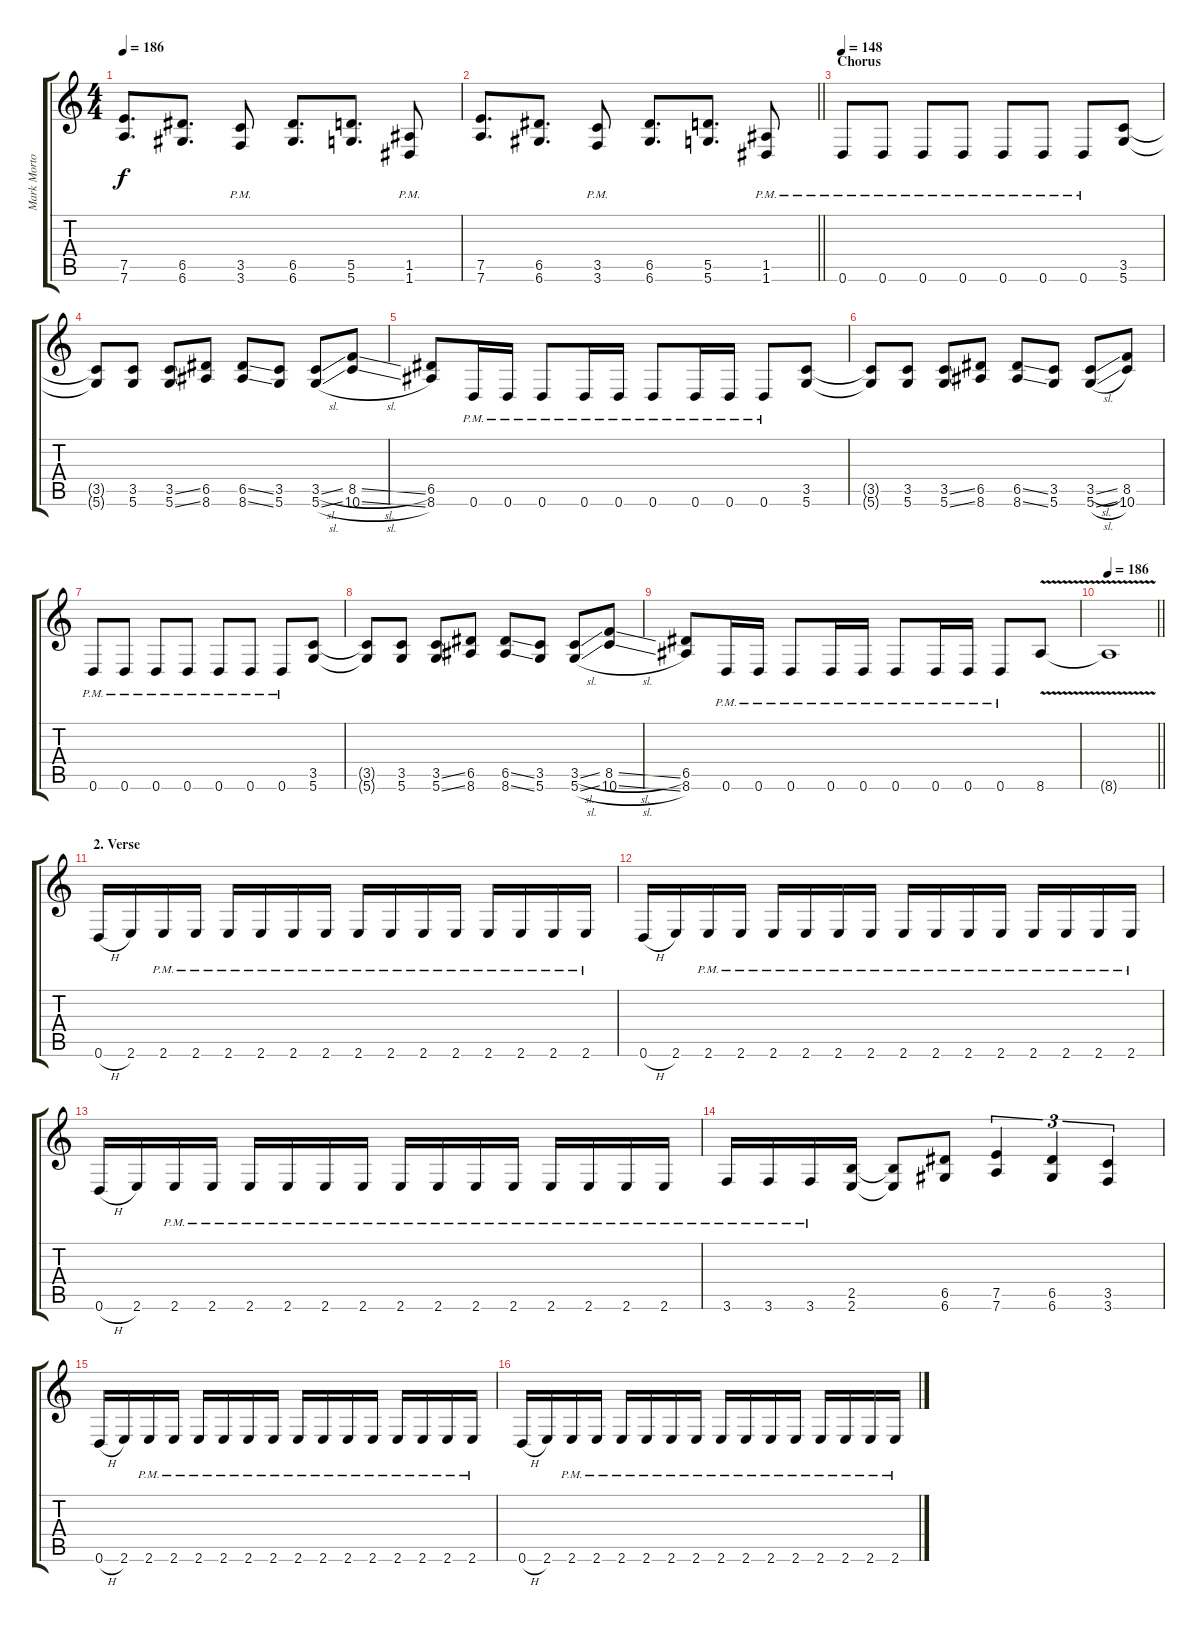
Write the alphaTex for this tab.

\track ("Mark Morton (Lead)" "Mark Morto") {instrument distortionguitar}
\staff {score tabs}
\tuning (E4 B3 G3 D3 A2 D2) {hide}
\ts (4 4)
\tempo 186
\clef g2
\ks c
(7.5 7.6).8{d dy f} (6.5 6.6).8{d} (3.5{pm} 3.6{pm}).8 (6.5 6.6).8{d} (5.5 5.6).8{d} (1.5{pm} 1.6{pm}).8 |
\barLineRight lightlight
(7.5 7.6).8{d} (6.5 6.6).8{d} (3.5{pm} 3.6{pm}).8 (6.5 6.6).8{d} (5.5 5.6).8{d} (1.5{pm} 1.6{pm}).8 |
\section ("" "Chorus")
\tempo 148
0.6{pm}.8 0.6{pm}.8 0.6{pm}.8 0.6{pm}.8 0.6{pm}.8 0.6{pm}.8 0.6{pm}.8 (3.5 5.6).8 |
(3.5{t} 5.6{t}).8 (3.5 5.6).8 (3.5{ss} 5.6{ss}).8 (6.5 8.6).8 (6.5{ss} 8.6{ss}).8 (3.5 5.6).8 (3.5{sl} 5.6{sl}).8 (8.5{sl} 10.6{sl}).8 |
(6.5 8.6).8 0.6{pm}.16 0.6{pm}.16 0.6{pm}.8 0.6{pm}.16 0.6{pm}.16 0.6{pm}.8 0.6{pm}.16 0.6{pm}.16 0.6{pm}.8 (3.5 5.6).8 |
(3.5{t} 5.6{t}).8 (3.5 5.6).8 (3.5{ss} 5.6{ss}).8 (6.5 8.6).8 (6.5{ss} 8.6{ss}).8 (3.5 5.6).8 (3.5{sl} 5.6{sl}).8 (8.5 10.6).8 |
0.6{pm}.8 0.6{pm}.8 0.6{pm}.8 0.6{pm}.8 0.6{pm}.8 0.6{pm}.8 0.6{pm}.8 (3.5 5.6).8 |
(3.5{t} 5.6{t}).8 (3.5 5.6).8 (3.5{ss} 5.6{ss}).8 (6.5 8.6).8 (6.5{ss} 8.6{ss}).8 (3.5 5.6).8 (3.5{sl} 5.6{sl}).8 (8.5{sl} 10.6{sl}).8 |
(6.5 8.6).8 0.6{pm}.16 0.6{pm}.16 0.6{pm}.8 0.6{pm}.16 0.6{pm}.16 0.6{pm}.8 0.6{pm}.16 0.6{pm}.16 0.6{pm}.8 8.6{v}.8 |
\tempo 186
\barLineRight lightlight
8.6{t}.1 |
\section ("" "2. Verse")
0.6{h}.16 2.6.16 2.6{pm}.16 2.6{pm}.16 2.6{pm}.16 2.6{pm}.16 2.6{pm}.16 2.6{pm}.16 2.6{pm}.16 2.6{pm}.16 2.6{pm}.16 2.6{pm}.16 2.6{pm}.16 2.6{pm}.16 2.6{pm}.16 2.6{pm}.16 |
0.6{h}.16 2.6.16 2.6{pm}.16 2.6{pm}.16 2.6{pm}.16 2.6{pm}.16 2.6{pm}.16 2.6{pm}.16 2.6{pm}.16 2.6{pm}.16 2.6{pm}.16 2.6{pm}.16 2.6{pm}.16 2.6{pm}.16 2.6{pm}.16 2.6{pm}.16 |
0.6{h}.16 2.6.16 2.6{pm}.16 2.6{pm}.16 2.6{pm}.16 2.6{pm}.16 2.6{pm}.16 2.6{pm}.16 2.6{pm}.16 2.6{pm}.16 2.6{pm}.16 2.6{pm}.16 2.6{pm}.16 2.6{pm}.16 2.6{pm}.16 2.6{pm}.16 |
3.6{pm}.16 3.6{pm}.16 3.6{pm}.16 (2.5 2.6).16 (2.5{t} 2.6{t}).8 (6.5 6.6).8 (7.5 7.6).4{tu (3 2)} (6.5 6.6).4{tu (3 2)} (3.5 3.6).4{tu (3 2)} |
0.6{h}.16 2.6.16 2.6{pm}.16 2.6{pm}.16 2.6{pm}.16 2.6{pm}.16 2.6{pm}.16 2.6{pm}.16 2.6{pm}.16 2.6{pm}.16 2.6{pm}.16 2.6{pm}.16 2.6{pm}.16 2.6{pm}.16 2.6{pm}.16 2.6{pm}.16 |
0.6{h}.16 2.6.16 2.6{pm}.16 2.6{pm}.16 2.6{pm}.16 2.6{pm}.16 2.6{pm}.16 2.6{pm}.16 2.6{pm}.16 2.6{pm}.16 2.6{pm}.16 2.6{pm}.16 2.6{pm}.16 2.6{pm}.16 2.6{pm}.16 2.6{pm}.16
